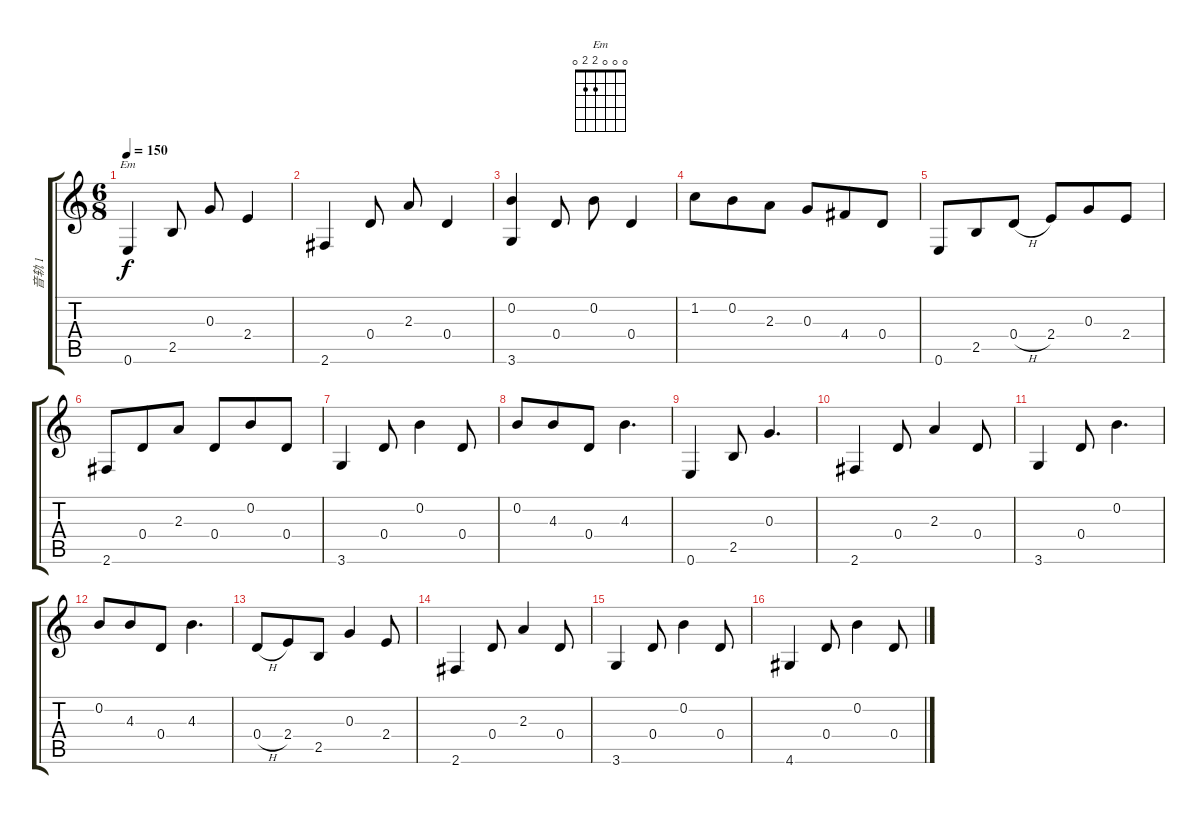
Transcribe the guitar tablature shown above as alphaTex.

\track ("音轨 1" "音轨 1") {instrument acousticguitarsteel}
\staff {score tabs}
\tuning (E4 B3 G3 D3 A2 E2) {hide}
\chord ("Em" 0 0 0 2 2 0)
\ts (6 8)
\tempo 150
\clef g2
\ks c
0.6.4{ch "Em" dy f} 2.5.8 0.3.8 2.4.4 |
2.6.4 0.4.8 2.3.8 0.4.4 |
(0.2 3.6).4 0.4.8 0.2.8 0.4.4 |
1.2.8 0.2.8 2.3.8 0.3.8 4.4.8 0.4.8 |
0.6.8 2.5.8 0.4{h}.8 2.4.8 0.3.8 2.4.8 |
2.6.8 0.4.8 2.3.8 0.4.8 0.2.8 0.4.8 |
3.6.4 0.4.8 0.2.4 0.4.8 |
0.2.8 4.3.8 0.4.8 4.3.4{d} |
0.6.4 2.5.8 0.3.4{d} |
2.6.4 0.4.8 2.3.4 0.4.8 |
3.6.4 0.4.8 0.2.4{d} |
0.2.8 4.3.8 0.4.8 4.3.4{d} |
0.4{h}.8 2.4.8 2.5.8 0.3.4 2.4.8 |
2.6.4 0.4.8 2.3.4 0.4.8 |
3.6.4 0.4.8 0.2.4 0.4.8 |
4.6.4 0.4.8 0.2.4 0.4.8
